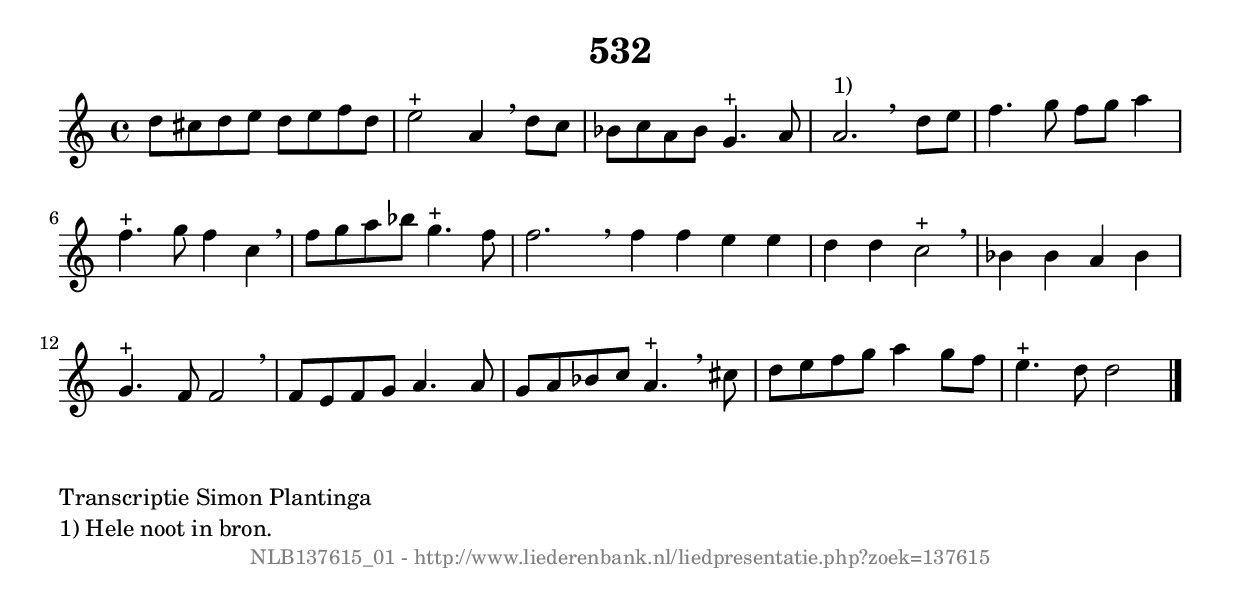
%
% produced by wce2krn 1.64 (7 June 2014)
%
\version"2.16"
#(append! paper-alist '(("long" . (cons (* 210 mm) (* 2000 mm)))))
#(set-default-paper-size "long")
sb = {\breathe}
mBreak = {\breathe }
bBreak = {\breathe }
x = {\once\override NoteHead #'style = #'cross }
gl=\glissando
itime={\override Staff.TimeSignature #'stencil = ##f }
ficta = {\once\set suggestAccidentals = ##t}
fine = {\once\override Score.RehearsalMark #'self-alignment-X = #1 \mark \markup {\italic{Fine}}}
dc = {\once\override Score.RehearsalMark #'self-alignment-X = #1 \mark \markup {\italic{D.C.}}}
dcf = {\once\override Score.RehearsalMark #'self-alignment-X = #1 \mark \markup {\italic{D.C. al Fine}}}
dcc = {\once\override Score.RehearsalMark #'self-alignment-X = #1 \mark \markup {\italic{D.C. al Coda}}}
ds = {\once\override Score.RehearsalMark #'self-alignment-X = #1 \mark \markup {\italic{D.S.}}}
dsf = {\once\override Score.RehearsalMark #'self-alignment-X = #1 \mark \markup {\italic{D.S. al Fine}}}
dsc = {\once\override Score.RehearsalMark #'self-alignment-X = #1 \mark \markup {\italic{D.S. al Coda}}}
pv = {\set Score.repeatCommands = #'((volta "1"))}
sv = {\set Score.repeatCommands = #'((volta "2"))}
tv = {\set Score.repeatCommands = #'((volta "3"))}
qv = {\set Score.repeatCommands = #'((volta "4"))}
xv = {\set Score.repeatCommands = #'((volta #f))}
\header{ tagline = ""
title = "532"
}
\score {{
\key d \dorian
\relative g'
{
\set melismaBusyProperties = #'()
\time 4/4
\tempo 4=120
\override Score.MetronomeMark #'transparent = ##t
\override Score.RehearsalMark #'break-visibility = #(vector #t #t #f)
d'8 cis8 d8 e8 d8 e8 f8 d8 | e2^"+" a,4 \sb d8 c8 | bes8 c8 a8 bes8 g4.^"+" a8 | a2.^"1)" \bar ":|:" \bBreak
d8 e8 | f4. g8 f8 g8 a4 | f4.^"+" g8 f4 c4 \sb | f8 g8 a8 bes8 g4.^"+" f8 | f2. s4 \bar ":|:" \bBreak
f4 f4 e4 e4 | d4 d4 c2^"+" \sb | bes4 bes4 a4 bes4 | g4.^"+" f8 f2 | \mBreak \bar "|"
f8 e8 f8 g8 a4. a8 | g8 a8 bes8 c8 a4.^"+" \sb cis8 | d8 e8 f8 g8 a4 g8 f8 | e4.^"+" d8 d2 \bar "|."
 }}
 \midi { }
 \layout {
            indent = 0.0\cm
}
}
\markup { \wordwrap-string #" 
Transcriptie Simon Plantinga

1) Hele noot in bron.
"}
\markup { \vspace #0 } \markup { \with-color #grey \fill-line { \center-column { \smaller "NLB137615_01 - http://www.liederenbank.nl/liedpresentatie.php?zoek=137615" } } }
